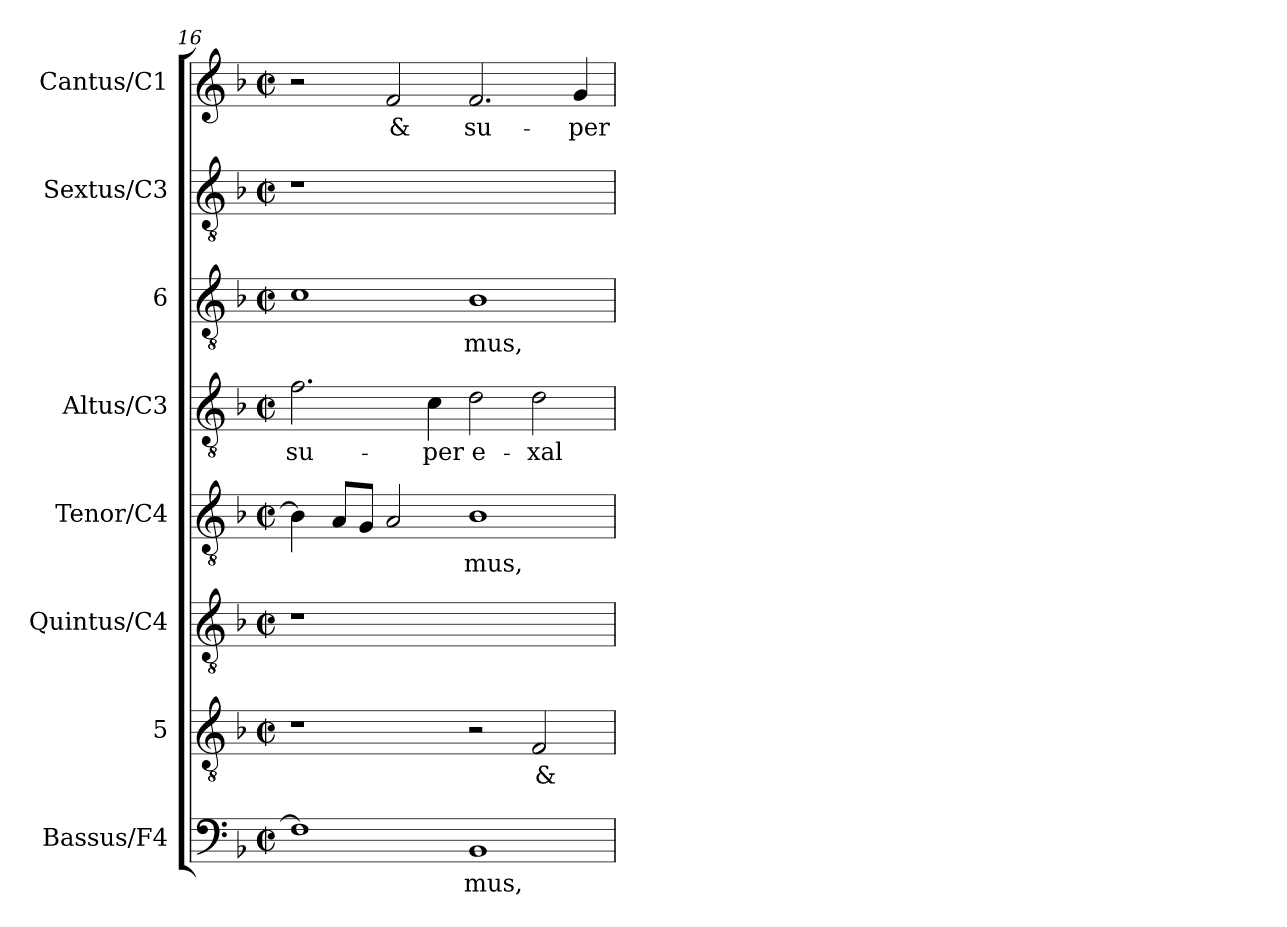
**kern	**text	**kern	**text	**kern	**kern	**text	**kern	**text	**kern	**text	**kern	**kern	**text
*part8	*part8	*part7	*part7	*part6	*part5	*part5	*part4	*part4	*part3	*part3	*part2	*part1	*part1
*staff8	*staff8	*staff7	*staff7	*staff6	*staff5	*staff5	*staff4	*staff4	*staff3	*staff3	*staff2	*staff1	*staff1
*I"Bassus/F4	*	*I"5	*	*I"Quintus/C4	*I"Tenor/C4	*	*I"Altus/C3	*	*I"6	*	*I"Sextus/C3	*I"Cantus/C1	*
*I'B	*	*	*	*	*I'T	*	*I'A	*	*	*	*	*I'C	*
!!LO:PB:g=z
*clefF4	*	*clefGv2	*	*clefGv2	*clefGv2	*	*clefGv2	*	*clefGv2	*	*clefGv2	*clefG2	*
*k[b-]	*	*k[b-]	*	*k[b-]	*k[b-]	*	*k[b-]	*	*k[b-]	*	*k[b-]	*k[b-]	*
*F:	*	*F:	*	*F:	*F:	*	*F:	*	*F:	*	*F:	*F:	*
*M2/2	*	*M2/2	*	*M2/2	*M2/2	*	*M2/2	*	*M2/2	*	*M2/2	*M2/2	*
*met(c|)	*	*met(c|)	*	*met(c|)	*met(c|)	*	*met(c|)	*	*met(c|)	*	*met(c|)	*met(c|)	*
=16	=16	=16	=16	=16	=16	=16	=16	=16	=16	=16	=16	=16	=16
!	!LO:LY:b:cj	!	!	!	!	!LO:LY:b:cj	!	!LO:LY:b:cj	!	!LO:LY:b:cj	!	!	!
1F]	--	1r	.	1r	4B-\]	--	2.f\	su-	1c	--	1r	2r	.
!	!	!	!	!	!	!LO:LY:b:cj	!	!	!	!	!	!	!
.	.	.	.	.	8A/L	--	.	.	.	.	.	.	.
!	!	!	!	!	!	!LO:LY:b:cj	!	!	!	!	!	!	!
.	.	.	.	.	8G/J	--	.	.	.	.	.	.	.
!	!	!	!	!	!	!LO:LY:b:cj	!	!	!	!	!	!	!LO:LY:b:cj
.	.	.	.	.	2A/	--	.	.	.	.	.	2f/	&
!	!	!	!	!	!	!	!	!LO:LY:b:cj	!	!	!	!	!
.	.	.	.	.	.	.	4c\	-per	.	.	.	.	.
!	!LO:LY:b:cj	!	!	!	!	!LO:LY:b:cj	!	!LO:LY:b:cj	!	!LO:LY:b:cj	!	!	!LO:LY:b:cj
1BB-	-mus,	2r	.	1ryy	1B-	-mus,	2d\	e-	1B-	-mus,	1ryy	2.f/	su-
!	!	!	!LO:LY:b:cj	!	!	!	!	!LO:LY:b:cj	!	!	!	!	!
.	.	2F/	&	.	.	.	2d\	-xal-	.	.	.	.	.
!	!	!	!	!	!	!	!	!	!	!	!	!	!LO:LY:b:cj
.	.	.	.	.	.	.	.	.	.	.	.	4g/	-per
=	=	=	=	=	=	=	=	=	=	=	=	=	=
*-	*-	*-	*-	*-	*-	*-	*-	*-	*-	*-	*-	*-	*-
